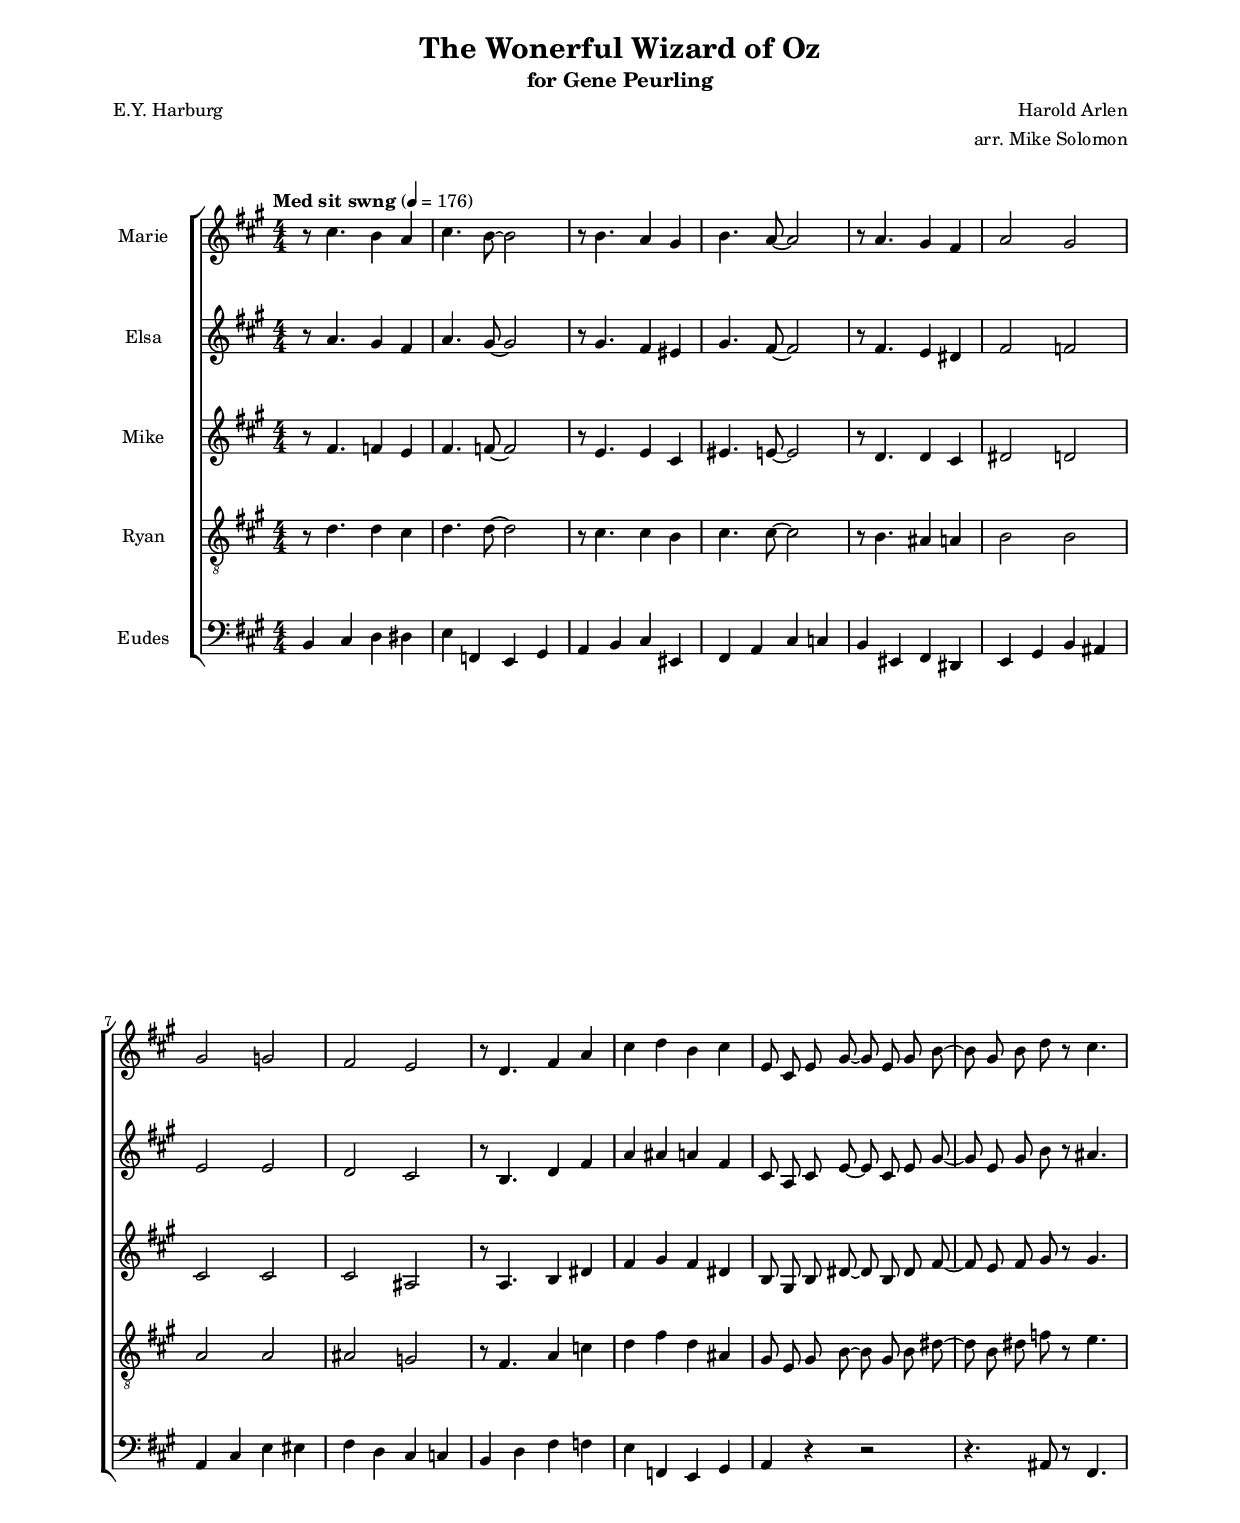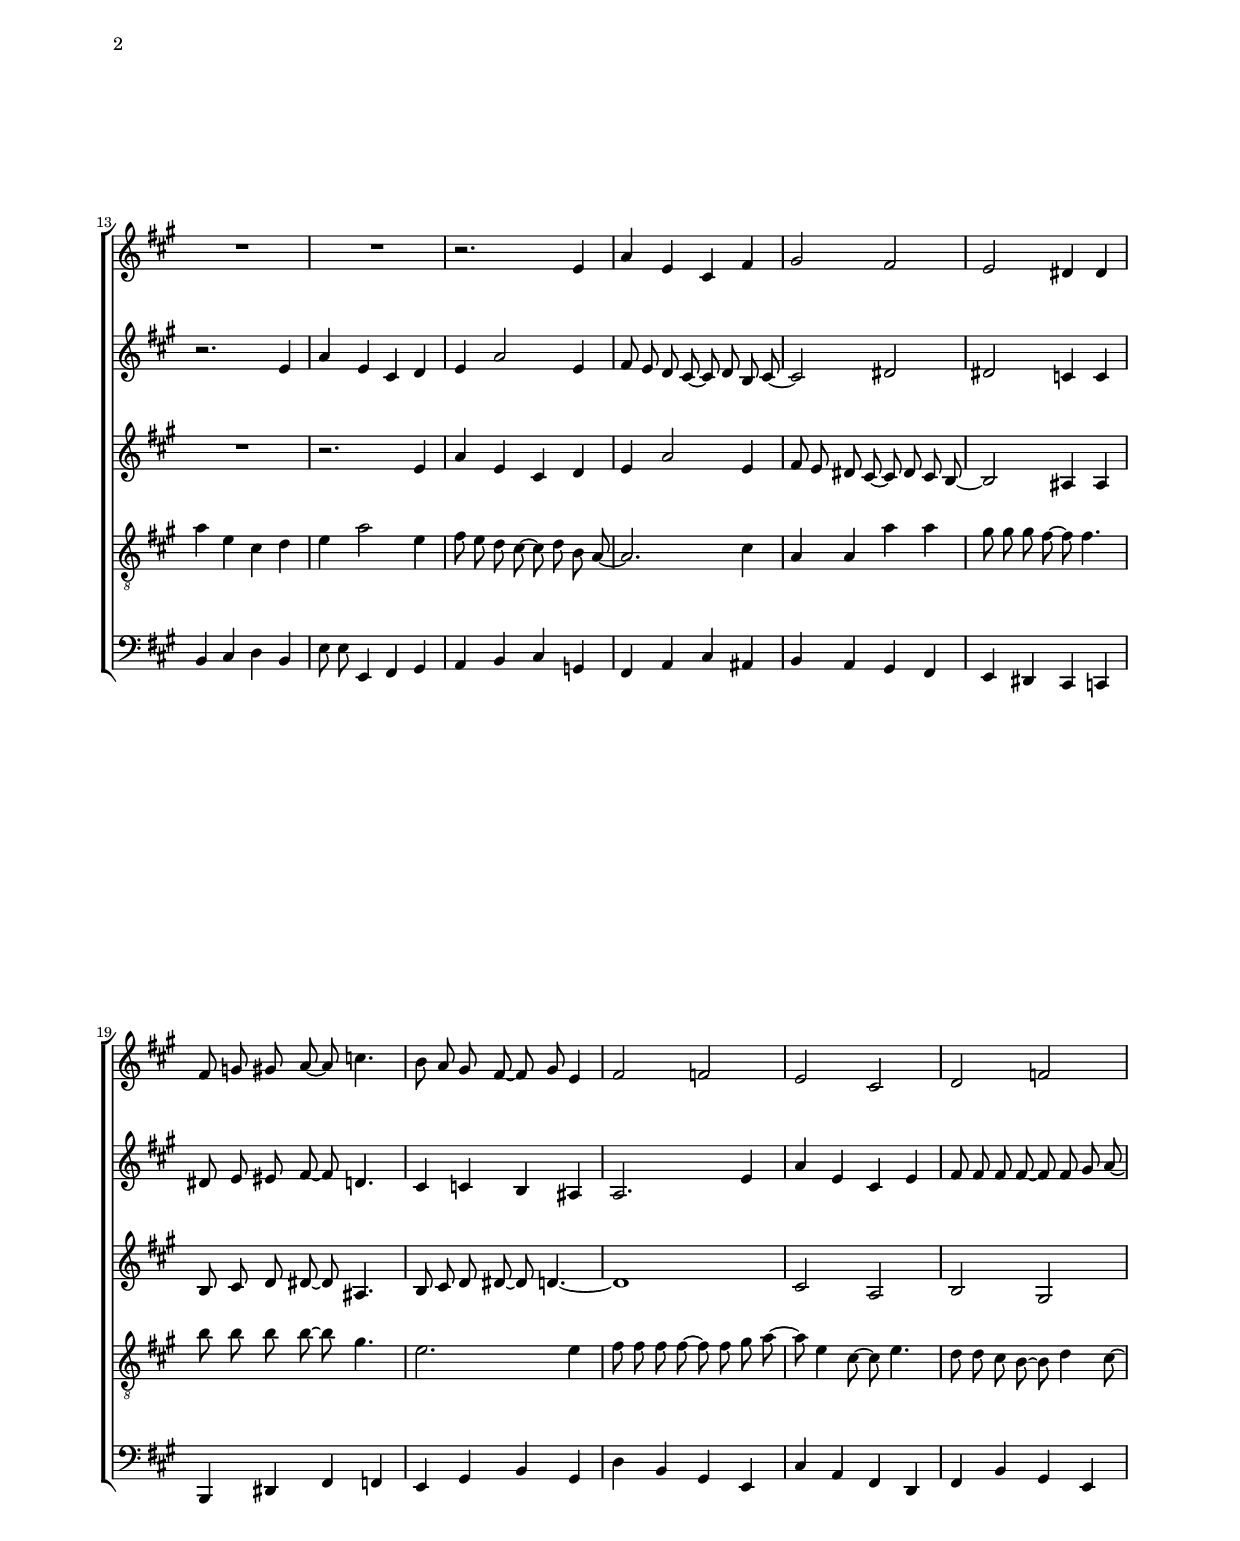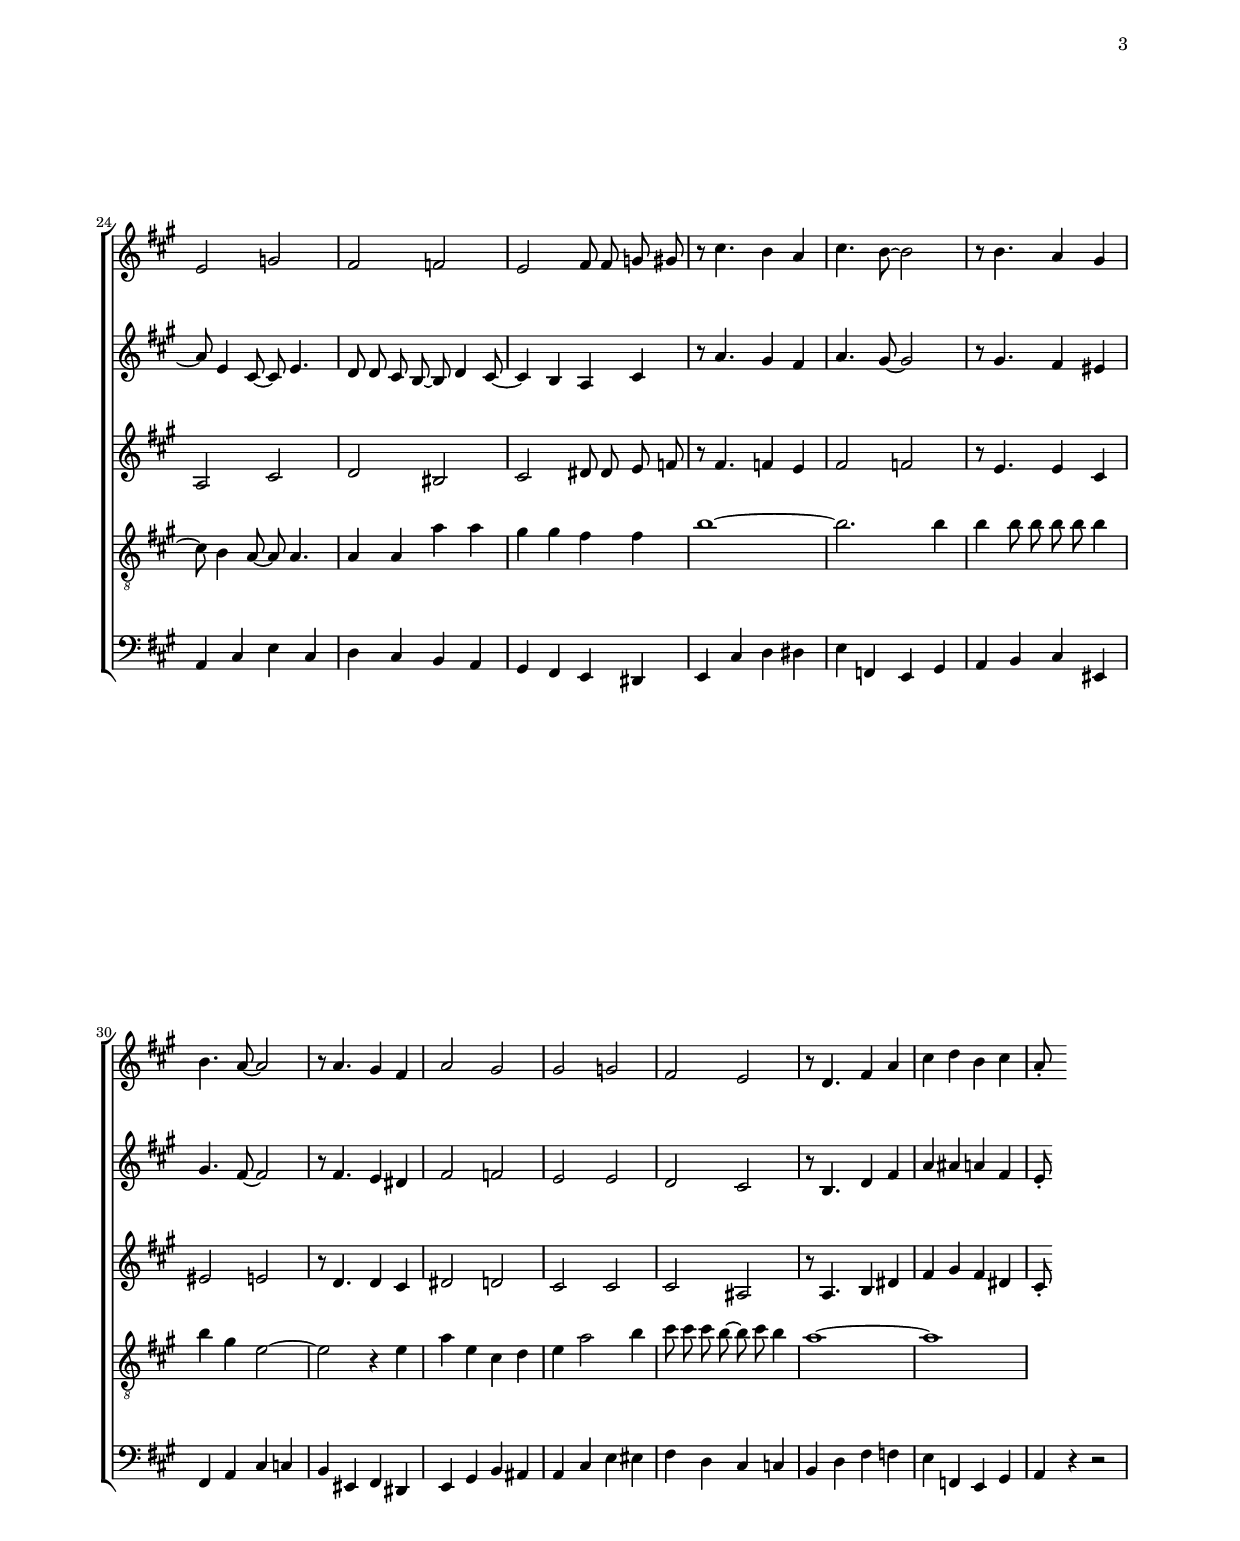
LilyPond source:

#(set-global-staff-size 15.87)
\paper {
  #(define fonts
    (set-global-fonts
    #:music "cadence"
    #:factor (/ staff-height pt 20)
  ))
}
\header {
  title = "The Wonerful Wizard of Oz"
  subtitle = "for Gene Peurling"
  %title = "Somewhere Over the Rainbow"
  composer = "Harold Arlen"
  poet = "E.Y. Harburg"
  arranger = "arr. Mike Solomon"
  %arranger = "arr. (anon)"
}
\paper {
  ragged-right = ##f
  left-margin = 0.75\in
  right-margin = 0.75\in
  top-margin = 0.5\in
  bottom-margin = 0.6\in
  ragged-last-bottom = ##f
  max-systems-per-page = #2
  %oddHeaderMarkup = "FIRST FULL DRAFT 20.10.14 4:44"
  %evenHeaderMarkup = "FIRST FULL DRAFT 20.10.14 4:44"
}


\version "2.19.0"
\include "defs-devel.ly"

#(ly:set-option 'point-and-click #f)

#(set-global-staff-size 15.87)

railroad =  {
  \once \override BreathingSign.text = \markup \musicglyph #"scripts.caesura.straight"
  \breathe
}
myred = \once \override NoteHead #'color = #red

php = \once \override Hairpin.stencil = #(parenthesize-callback ly:hairpin::print)

\paper {
  footnote-separator-markup = \markup { \column { " "\override #`(span-factor . 1/5) { \draw-hline } }}
  footnote-padding = 1\mm
  top-system-spacing = #'((basic-distance . 1) (minimum-distance . 0) (padding . 1) (stretchability . 40))
  bottom-system-spacing = #'((basic-distance . 1) (minimum-distance . 0) (padding . 1) (stretchability . 50))
  ragged-right = ##f
}

prefatoryMatter = {
  \key a \major
  \autoBeamOff
  \time 4/4
}

scorePrefatoryMatter = {
  \prefatoryMatter
}

midiPrefatoryMatter = {
  \prefatoryMatter
}

marks = {
  \tempo "Med sit swng" 4=176
  \repeat unfold 145 { \unfoldSwing #176 }
}

soprano = \relative c'' {
  r8 cis4. b4 a |
  cis4. b8 ~ b2 |
  r8 b4. a4 gis |
  b4. a8 ~ a2 |
  r8 a4. gis4 fis |
  a2 gis |
  gis g |
  fis e |
  r8 d4. fis4 a |
  cis d b cis |
  e,8 cis e gis ~ gis e gis b ~ |
  b gis b d r cis4. |
  R1 |
  R1 |
  r2. e,4 |
  a e cis fis |
  gis2 fis |
  e dis4 dis |
  fis8 g gis a ~ a c4. |
  b8 a gis fis ~ fis gis e4 |
  fis2 f |
  e cis |
  d f |
  e g |
  fis f |
  e fis8 fis g gis |
  r8 cis4. b4 a |
  cis4. b8 ~ b2 |
  r8 b4. a4 gis |
  b4. a8 ~ a2 |
  r8 a4. gis4 fis |
  a2 gis |
  gis g |
  fis e |
  r8 d4. fis4 a |
  cis d b cis |
  a8-.
}

sopranoWords = \lyricmode {
}

mezzo = \relative c'' {
  r8 a4. gis4 fis |
  a4. gis8 ~ gis2 |
  r8 gis4. fis4 eis |
  gis4. fis8 ~ fis2 |
  r8 fis4. e4 dis |
  fis2 f |
  e e |
  d cis |
  r8 b4. d4 fis |
  a ais a fis |
  cis8 a cis e ~ e cis e gis ~ |
  gis e gis b r ais4. |
  r2. e4 |
  a e cis d |
  e a2 e4 |
  fis8 e d cis ~ cis d b cis ~ |
  cis2 dis |
  dis c4 c |
  dis8 e eis fis ~ fis d4. |
  cis4 c b ais |
  a2. e'4 |
  a e cis e |
  fis8 fis fis fis ~ fis fis gis a ~ |
  a e4 cis8 ~ cis e4. |
  d8 d cis b ~ b d4 cis8 ~ |
  cis4 b4 a cis |
  r8 a'4. gis4 fis |
  a4. gis8 ~ gis2 |
  r8 gis4. fis4 eis |
  gis4. fis8 ~ fis2 |
  r8 fis4. e4 dis |
  fis2 f |
  e e |
  d cis |
  r8 b4. d4 fis |
  a ais a fis |
  e8-.
}

mezzoWords = \lyricmode {
}


alto = \relative c' {
  r8 fis4. f4 e |
  fis4. f8 ~ f2 |
  r8 e4. e4 cis |
  eis4. e8 ~ e2 |
  r8 d4. d4 cis |
  dis2 d |
  cis cis |
  cis ais |
  r8 a4. b4 dis |
  fis gis fis dis |
  b8 gis b dis ~ dis b dis fis ~ |
  fis e fis gis r gis4. | 
  R1 |
  r2. e4 |
  a e cis d |
  e a2 e4 |
  fis8 e dis cis ~ cis dis cis b ~ |
  b2 ais4 ais |
  b8 cis d dis ~ dis ais4. |
  b8 cis d dis ~ dis d4. ~ |
  d1 |
  cis2 a |
  b gis |
  a cis |
  d bis |
  cis dis8 dis e f |
  r8 fis4. f4 e |
  fis2 f |
  r8 e4. e4 cis |
  eis2 e |
  r8 d4. d4 cis |
  dis2 d |
  cis cis |
  cis ais |
  r8 a4. b4 dis |
  fis gis fis dis |
  cis8-.
}

altoWords = \lyricmode {
}

tenor = \relative c' {
  \clef "treble_8"
  r8 d4. d4 cis |
  d4. d8 ~ d2 |
  r8 cis4. cis4 b |
  cis4. cis8 ~ cis2 |
  r8 b4. ais4 a |
  b2 b |
  a a |
  ais g |
  r8 fis4. a4 c |
  d4 fis d ais |
  gis8 e gis b ~ b gis b dis ~ |
  dis b dis f r8 e4. |
  a4 e cis d |
  e a2 e4 |
  fis8 e d cis ~ cis d b a ~ |
  a2. cis4 |
  a a a' a |
  gis8 gis gis fis ~ fis fis4. |
  b8 b b b ~ b gis4. |
  e2. e4 |
  fis8 fis fis fis ~ fis fis gis a ~ |
  a e4 cis8 ~ cis e4. |
  d8 d cis b ~ b d4 cis8 ~ |
  cis b4 a8 ~ a a4. |
  a4 a a' a |
  gis gis fis fis |
  b1 ~ |
  b2. b4 |
  b4 b8 b b b b4 |
  b4 gis e2 ~ |
  e2 r4 e |
  a e cis d |
  e a2 b4 |
  cis8 cis cis b ~ b cis b4 |
  a1 ~ |
  a |
}

tenorWords = \lyricmode {
}

bass = \relative c {
  \clef "bass"
  b4 cis d dis |
  e f, e gis |
  a b cis eis, |
  fis a cis c |
  b eis, fis dis |
  e gis b ais |
  a cis e eis |
  fis d cis c |
  b d fis f |
  e f, e gis |
  a r4 r2 |
  r4. ais8 r fis4. |
  b4 cis d b |
  e8 e e,4 fis gis |
  a b cis g |
  fis a cis ais |
  b a gis fis |
  e dis cis c |
  b dis fis f |
  e gis b gis |
  d' b gis e |
  cis' a fis d |
  fis b gis e |
  a cis e cis |
  d cis b a |
  gis fis e dis |
  e cis' d dis |
  e f, e gis |
  a b cis eis, |
  fis a cis c |
  b eis, fis dis |
  e gis b ais |
  a cis e eis |
  fis d cis c |
  b d fis f |
  e f, e gis |
  a r4 r2 |
}

bassWords = \lyricmode {
}

\score {
  \new ChoirStaff <<
    \new Staff \with { instrumentName = #"Marie" %shortInstrumentName = #"M."
} <<
      \new Voice = "soprano" { << { \numericTimeSignature
	\scorePrefatoryMatter
        \soprano
      } {
	\scorePrefatoryMatter
        \marks
      } >> }
      \new Lyrics \lyricsto "soprano" {
        \sopranoWords
      }
    >>
    \new Staff \with { instrumentName = #"Elsa" %shortInstrumentName = #"E."
} <<
      \new Voice = "mezzo" { \numericTimeSignature
	\scorePrefatoryMatter
        \mezzo
      }
      \new Lyrics \lyricsto "mezzo" {
        \mezzoWords
      }
    >>
    \new Staff \with { instrumentName = #"Mike" %shortInstrumentName = #"Mk."
} <<
      \new Voice = "alto" { \numericTimeSignature
	\scorePrefatoryMatter
        \alto
      }
      \new Lyrics \lyricsto "alto" {
        \altoWords
      }
    >>
    \new Staff \with { instrumentName = #"Ryan" %shortInstrumentName = #"R."
} <<
      \new Voice = "tenor" { \numericTimeSignature
	\scorePrefatoryMatter
        \tenor
      }
      \new Lyrics \lyricsto "tenor" {
        \tenorWords
      }
    >>
    \new Staff \with { instrumentName = #"Eudes" %shortInstrumentName = #"P." %\markup { \concat { E \super u . } }
} <<
      \new Voice = "bass" { \numericTimeSignature
	\scorePrefatoryMatter
        \bass
      }
      \new Lyrics \lyricsto "bass" {
        \bassWords
      }
    >>
  >>
  \layout {
    \context {
      \Voice
      \override TextScript #'layer = #6
      \override NoteHead #'layer = #7
      \override Glissando #'breakable = ##t
      \override TupletNumber #'breakable = ##t
      \override TupletBracket #'breakable = ##t
      \remove "Forbid_line_break_engraver"
    }
    \context {
      \Staff
      %\consists "Metronome_mark_engraver"
      \override TimeSignature #'style = #'numbered
      \override StaffSymbol #'layer = #4
      \override TimeSignature #'layer = #3
      \override TimeSignature #'whiteout = ##t
    }
    \context {
      \Lyrics
      %\override LyricText #'whiteout = ##t
      \override LyricText #'layer = #6
    }
    \context {
      \Score
      %\remove "Metronome_mark_engraver"
      \override NonMusicalPaperColumn #'allow-loose-spacing = ##f
    }
  }
}

%{
\score {
  \new PianoStaff <<
    \new Staff  {
      \new Voice = "soprano" { << { \numericTimeSignature
	\scorePrefatoryMatter
        \soprano
      } \\ { \mezzo } \\ { \alto } {
	\scorePrefatoryMatter
        \marks
      } >> }
    }
    \new Staff  {
      \new Voice = "soprano" { << { \numericTimeSignature
	\scorePrefatoryMatter
        \tenor
      } \\ \\ { \bass } {
	\scorePrefatoryMatter
        \marks
      } >> }
    }
  >>
  \layout {
    \context {
      \Voice
      \override TextScript #'layer = #6
      \override NoteHead #'layer = #7
      \override Glissando #'breakable = ##t
      \override TupletNumber #'breakable = ##t
      \override TupletBracket #'breakable = ##t
      \remove "Forbid_line_break_engraver"
    }
    \context {
      \Staff
      %\consists "Metronome_mark_engraver"
      \override TimeSignature #'style = #'numbered
      \override StaffSymbol #'layer = #4
      \override TimeSignature #'layer = #3
      \override TimeSignature #'whiteout = ##t
    }
    \context {
      \Lyrics
      %\override LyricText #'whiteout = ##t
      \override LyricText #'layer = #6
    }
    \context {
      \Score
      %\remove "Metronome_mark_engraver"
      \override NonMusicalPaperColumn #'allow-loose-spacing = ##f
    }
  }
}
%}

%%% MIDI

\score {
  \new ChoirStaff <<
    \new Staff \with { instrumentName = #"Marie" %shortInstrumentName = #"M."
} <<
      \new Voice = "soprano" { << { \numericTimeSignature
	\midiPrefatoryMatter
        \soprano
      } {
	\midiPrefatoryMatter
        \marks
      } >> }
      \new Lyrics \lyricsto "soprano" {
        \sopranoWords
      }
    >>
    \new Staff \with { instrumentName = #"Elsa" %shortInstrumentName = #"E."
} <<
      \new Voice = "mezzo" { \numericTimeSignature
	\midiPrefatoryMatter
        \mezzo
      }
      \new Lyrics \lyricsto "mezzo" {
        \mezzoWords
      }
    >>
    \new Staff \with { instrumentName = #"Mike" %shortInstrumentName = #"Mk."
} <<
      \new Voice = "alto" { \numericTimeSignature
	\midiPrefatoryMatter
        \alto
      }
      \new Lyrics \lyricsto "alto" {
        \altoWords
      }
    >>
    \new Staff \with { instrumentName = #"Ryan" %shortInstrumentName = #"R."
} <<
      \new Voice = "tenor" { \numericTimeSignature
	\midiPrefatoryMatter
        \tenor
      }
      \new Lyrics \lyricsto "tenor" {
        \tenorWords
      }
    >>
    \new Staff \with { instrumentName = #"Eudes" %shortInstrumentName = #"P." %\markup { \concat { E \super u . } }
} <<
      \new Voice = "bass" { \numericTimeSignature
	\midiPrefatoryMatter
        \bass
      }
      \new Lyrics \lyricsto "bass" {
        \bassWords
      }
    >>
  >>
  \midi {}
}
